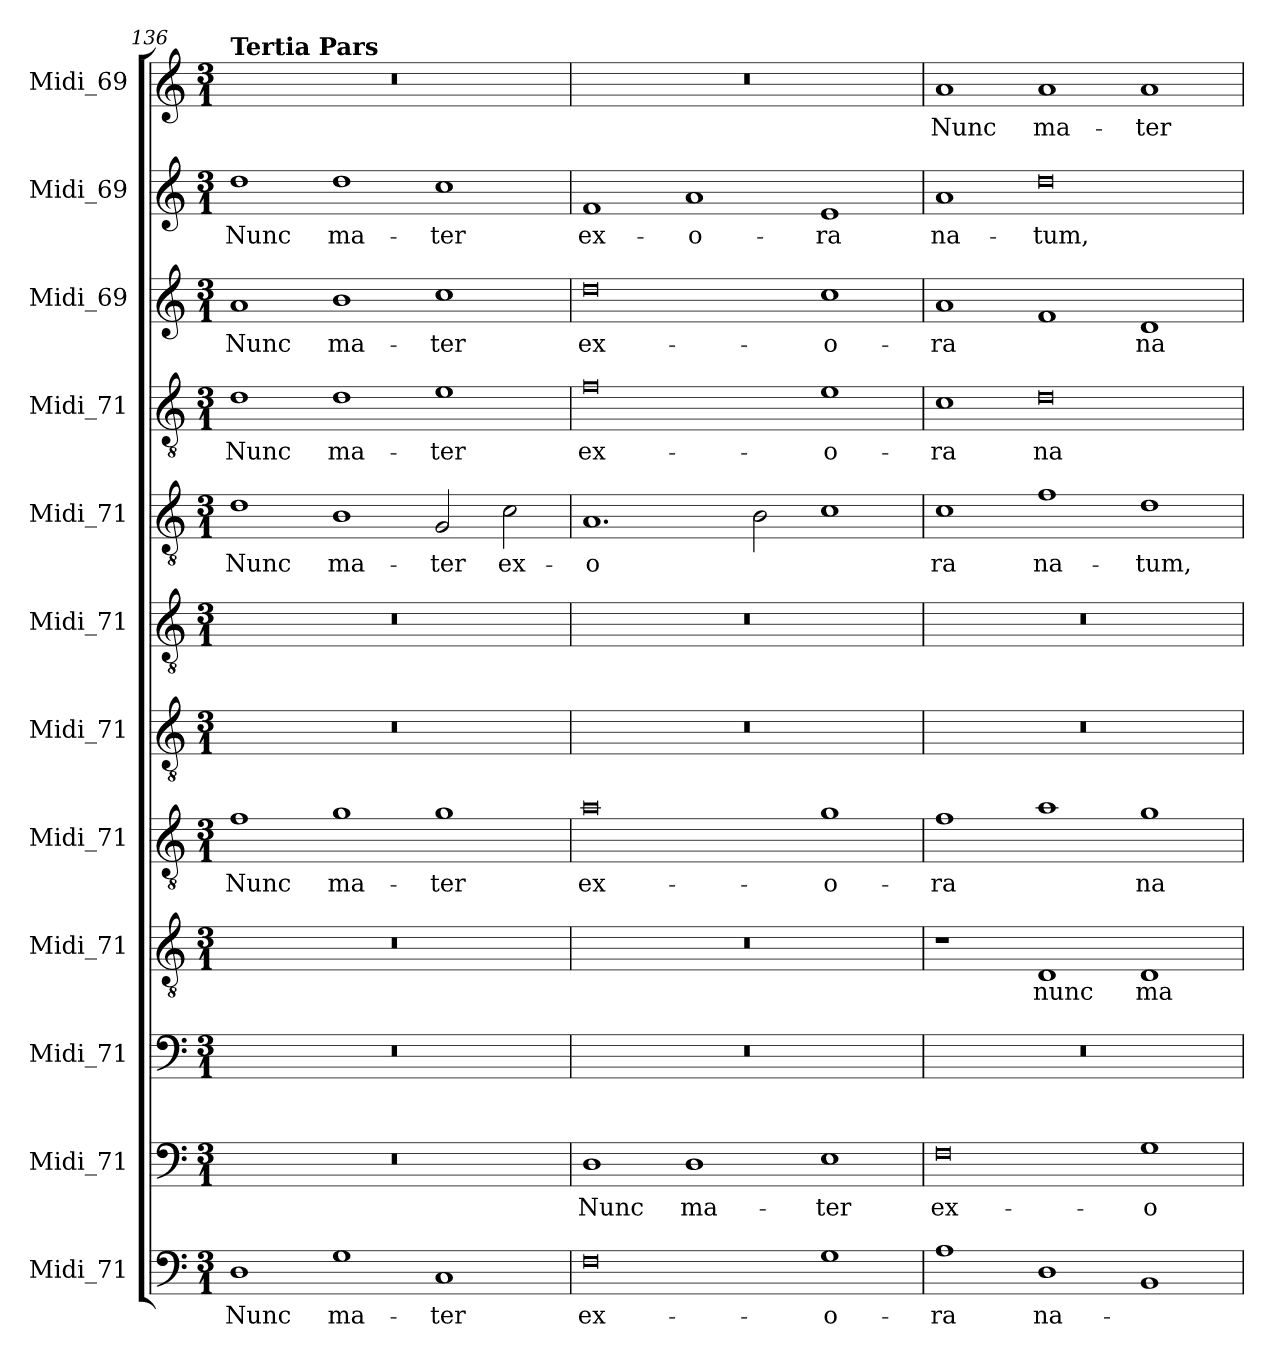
**kern	**text	**kern	**text	**kern	**kern	**text	**kern	**text	**kern	**kern	**kern	**text	**kern	**text	**kern	**text	**kern	**text	**kern	**text
*part12	*part12	*part11	*part11	*part10	*part9	*part9	*part8	*part8	*part7	*part6	*part5	*part5	*part4	*part4	*part3	*part3	*part2	*part2	*part1	*part1
*staff12	*staff12	*staff11	*staff11	*staff10	*staff9	*staff9	*staff8	*staff8	*staff7	*staff6	*staff5	*staff5	*staff4	*staff4	*staff3	*staff3	*staff2	*staff2	*staff1	*staff1
*I"Midi_71	*	*I"Midi_71	*	*I"Midi_71	*I"Midi_71	*	*I"Midi_71	*	*I"Midi_71	*I"Midi_71	*I"Midi_71	*	*I"Midi_71	*	*I"Midi_69	*	*I"Midi_69	*	*I"Midi_69	*
!!LO:LB:g=z
*clefF4	*	*clefF4	*	*clefF4	*clefGv2	*	*clefGv2	*	*clefGv2	*clefGv2	*clefGv2	*	*clefGv2	*	*clefG2	*	*clefG2	*	*clefG2	*
*k[]	*	*k[]	*	*k[]	*k[]	*	*k[]	*	*k[]	*k[]	*k[]	*	*k[]	*	*k[]	*	*k[]	*	*k[]	*
*C:	*	*C:	*	*C:	*C:	*	*C:	*	*C:	*C:	*C:	*	*C:	*	*C:	*	*C:	*	*C:	*
*M3/1	*	*M3/1	*	*M3/1	*M3/1	*	*M3/1	*	*M3/1	*M3/1	*M3/1	*	*M3/1	*	*M3/1	*	*M3/1	*	*M3/1	*
=136	=136	=136	=136	=136	=136	=136	=136	=136	=136	=136	=136	=136	=136	=136	=136	=136	=136	=136	=136	=136
!	!	!	!	!	!	!	!	!	!	!	!	!	!	!	!	!	!	!	!LO:TX:a:B:t=Tertia Pars	!
!	!LO:LY:b	!LO:N:vis=0	!	!LO:N:vis=0	!LO:N:vis=0	!	!	!LO:LY:b	!LO:N:vis=0	!LO:N:vis=0	!	!LO:LY:b	!	!LO:LY:b	!	!LO:LY:b	!	!LO:LY:b	!LO:N:vis=0	!
1D	Nunc	0.r	.	0.r	0.r	.	1f	Nunc	0.r	0.r	1d	Nunc	1d	Nunc	1a	Nunc	1dd	Nunc	0.r	.
!	!LO:LY:b	!	!	!	!	!	!	!LO:LY:b	!	!	!	!LO:LY:b	!	!LO:LY:b	!	!LO:LY:b	!	!LO:LY:b	!	!
1G	ma-	.	.	.	.	.	1g	ma-	.	.	1B	ma-	1d	ma-	1b	ma-	1dd	ma-	.	.
!	!LO:LY:b	!	!	!	!	!	!	!LO:LY:b	!	!	!	!LO:LY:b	!	!LO:LY:b	!	!LO:LY:b	!	!LO:LY:b	!	!
1C	-ter	.	.	.	.	.	1g	-ter	.	.	2G	-ter	1e	-ter	1cc	-ter	1cc	-ter	.	.
!	!	!	!	!	!	!	!	!	!	!	!	!LO:LY:b	!	!	!	!	!	!	!	!
.	.	.	.	.	.	.	.	.	.	.	2c	ex-	.	.	.	.	.	.	.	.
=137	=137	=137	=137	=137	=137	=137	=137	=137	=137	=137	=137	=137	=137	=137	=137	=137	=137	=137	=137	=137
!	!LO:LY:b	!	!LO:LY:b	!LO:N:vis=0	!LO:N:vis=0	!	!	!LO:LY:b	!LO:N:vis=0	!LO:N:vis=0	!	!LO:LY:b	!	!LO:LY:b	!	!LO:LY:b	!	!LO:LY:b	!LO:N:vis=0	!
0F	ex-	1D	Nunc	0.r	0.r	.	0a	ex-	0.r	0.r	1.A	-o	0f	ex-	0dd	ex-	1f	ex-	0.r	.
!	!	!	!LO:LY:b	!	!	!	!	!	!	!	!	!	!	!	!	!	!	!LO:LY:b	!	!
.	.	1D	ma-	.	.	.	.	.	.	.	.	.	.	.	.	.	1a	-o-	.	.
.	.	.	.	.	.	.	.	.	.	.	2B	.	.	.	.	.	.	.	.	.
!	!LO:LY:b	!	!LO:LY:b	!	!	!	!	!LO:LY:b	!	!	!	!	!	!LO:LY:b	!	!LO:LY:b	!	!LO:LY:b	!	!
1G	-o-	1E	-ter	.	.	.	1g	-o-	.	.	1c	.	1e	-o-	1cc	-o-	1e	-ra	.	.
=138	=138	=138	=138	=138	=138	=138	=138	=138	=138	=138	=138	=138	=138	=138	=138	=138	=138	=138	=138	=138
!	!LO:LY:b	!	!LO:LY:b	!LO:N:vis=0	!	!	!	!LO:LY:b	!LO:N:vis=0	!LO:N:vis=0	!	!LO:LY:b	!	!LO:LY:b	!	!LO:LY:b	!	!LO:LY:b	!	!LO:LY:b
1A	-ra	0F	ex-	0.r	1r	.	1f	-ra	0.r	0.r	1c	ra	1c	-ra	1a	-ra	1a	na-	1a	Nunc
!	!LO:LY:b	!	!	!	!	!LO:LY:b	!	!	!	!	!	!LO:LY:b	!	!LO:LY:b	!	!	!	!LO:LY:b	!	!LO:LY:b
1D	na-	.	.	.	1D	nunc	1a	.	.	.	1f	na-	0d	na-	1f	.	0dd	-tum,	1a	ma-
!	!	!	!LO:LY:b	!	!	!LO:LY:b	!	!LO:LY:b	!	!	!	!LO:LY:b	!	!	!	!LO:LY:b	!	!	!	!LO:LY:b
1BB	.	1G	-o-	.	1D	ma-	1g	na	.	.	1d	-tum,	.	.	1d	na-	.	.	1a	-ter
=	=	=	=	=	=	=	=	=	=	=	=	=	=	=	=	=	=	=	=	=
*-	*-	*-	*-	*-	*-	*-	*-	*-	*-	*-	*-	*-	*-	*-	*-	*-	*-	*-	*-	*-
